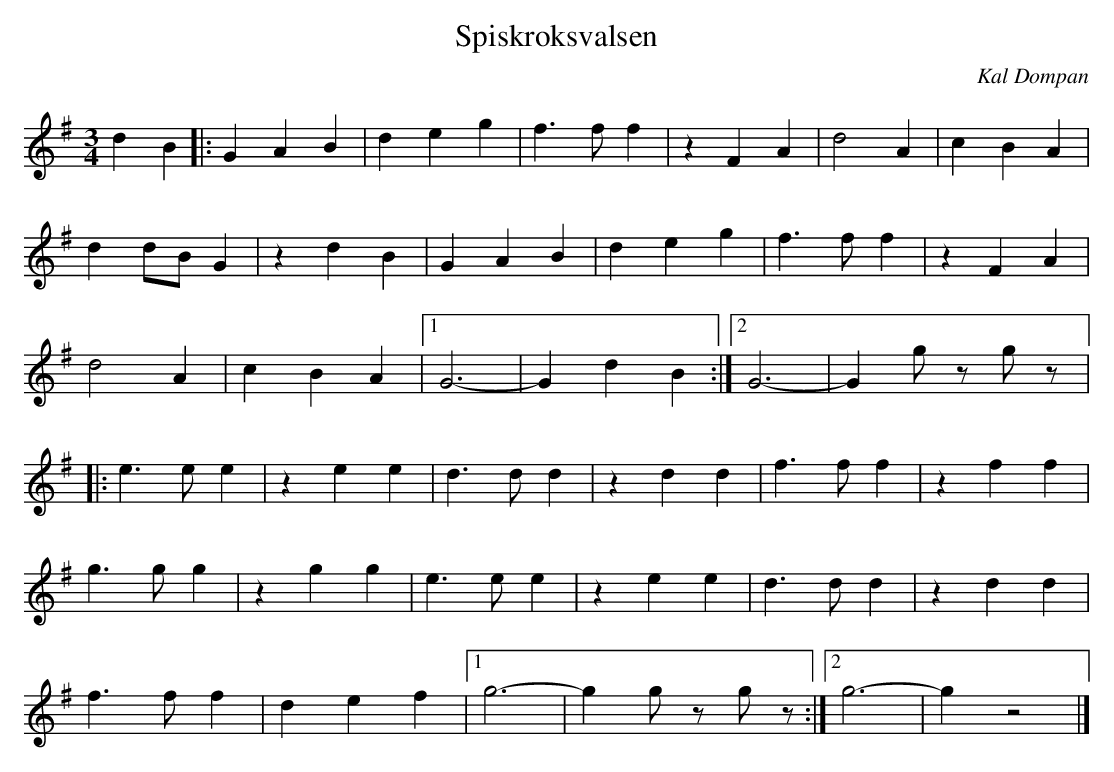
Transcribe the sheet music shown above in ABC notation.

X:1
T:Spiskroksvalsen
C:Kal Dompan
L:1/4
M:3/4
K:G
d B |: G A B | d e g | f3/2 f/ f | z F A | d2 A | c B A |
d d/B/ G | z d B | G A B | d e g | f3/2 f/ f | z F A |
d2 A | c B A |1 G3- | G d B :|2 G3- | G g/ z/ g/ z/ |:
e3/2 e/ e | z e e | d3/2 d/ d | z d d | f3/2 f/ f | z f f |
g3/2 g/ g | z g g | e3/2 e/ e | z e e | d3/2 d/ d | z d d |
f3/2 f/ f | d e f |1 g3- | g g/ z/ g/ z/ :|2 g3- | g z2 |]
